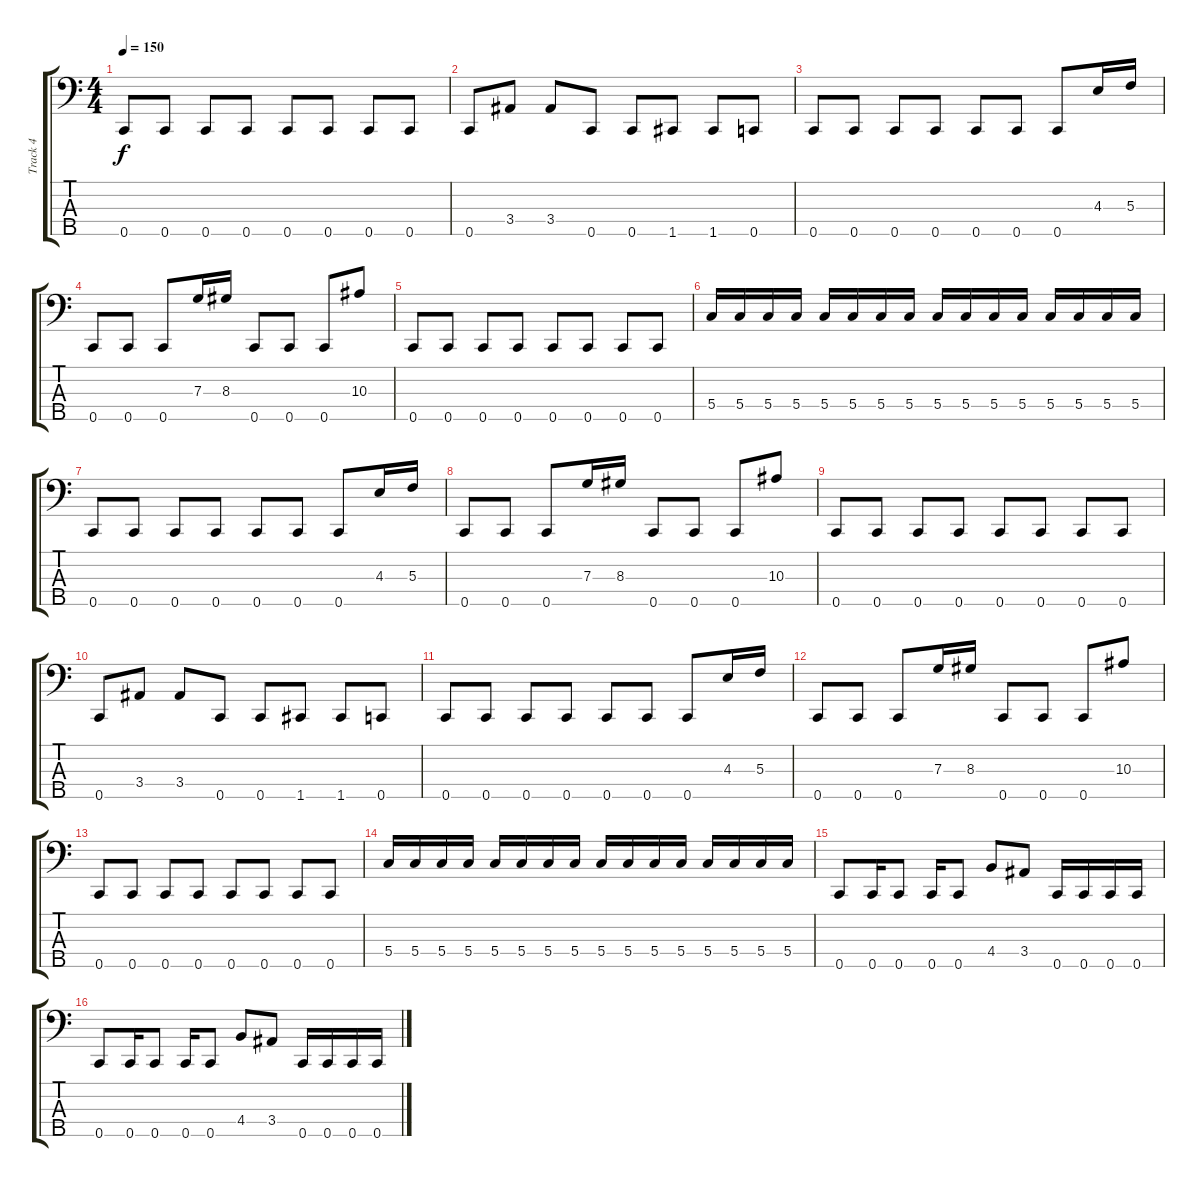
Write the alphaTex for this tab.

\track ("Track 4" "Track 4") {instrument electricbassfinger}
\staff {score tabs}
\tuning (Bb2 F2 C2 G1 C1) {hide}
\ts (4 4)
\tempo 150
\clef f4
\ks c
0.5.8{dy f} 0.5.8 0.5.8 0.5.8 0.5.8 0.5.8 0.5.8 0.5.8 |
0.5.8 3.4.8 3.4.8 0.5.8 0.5.8 1.5.8 1.5.8 0.5.8 |
0.5.8 0.5.8 0.5.8 0.5.8 0.5.8 0.5.8 0.5.8 4.3.16 5.3.16 |
0.5.8 0.5.8 0.5.8 7.3.16 8.3.16 0.5.8 0.5.8 0.5.8 10.3.8 |
0.5.8 0.5.8 0.5.8 0.5.8 0.5.8 0.5.8 0.5.8 0.5.8 |
5.4.16 5.4.16 5.4.16 5.4.16 5.4.16 5.4.16 5.4.16 5.4.16 5.4.16 5.4.16 5.4.16 5.4.16 5.4.16 5.4.16 5.4.16 5.4.16 |
0.5.8 0.5.8 0.5.8 0.5.8 0.5.8 0.5.8 0.5.8 4.3.16 5.3.16 |
0.5.8 0.5.8 0.5.8 7.3.16 8.3.16 0.5.8 0.5.8 0.5.8 10.3.8 |
0.5.8 0.5.8 0.5.8 0.5.8 0.5.8 0.5.8 0.5.8 0.5.8 |
0.5.8 3.4.8 3.4.8 0.5.8 0.5.8 1.5.8 1.5.8 0.5.8 |
0.5.8 0.5.8 0.5.8 0.5.8 0.5.8 0.5.8 0.5.8 4.3.16 5.3.16 |
0.5.8 0.5.8 0.5.8 7.3.16 8.3.16 0.5.8 0.5.8 0.5.8 10.3.8 |
0.5.8 0.5.8 0.5.8 0.5.8 0.5.8 0.5.8 0.5.8 0.5.8 |
5.4.16 5.4.16 5.4.16 5.4.16 5.4.16 5.4.16 5.4.16 5.4.16 5.4.16 5.4.16 5.4.16 5.4.16 5.4.16 5.4.16 5.4.16 5.4.16 |
0.5.8 0.5.16 0.5.8 0.5.16 0.5.8 4.4.8 3.4.8 0.5.16 0.5.16 0.5.16 0.5.16 |
0.5.8 0.5.16 0.5.8 0.5.16 0.5.8 4.4.8 3.4.8 0.5.16 0.5.16 0.5.16 0.5.16
